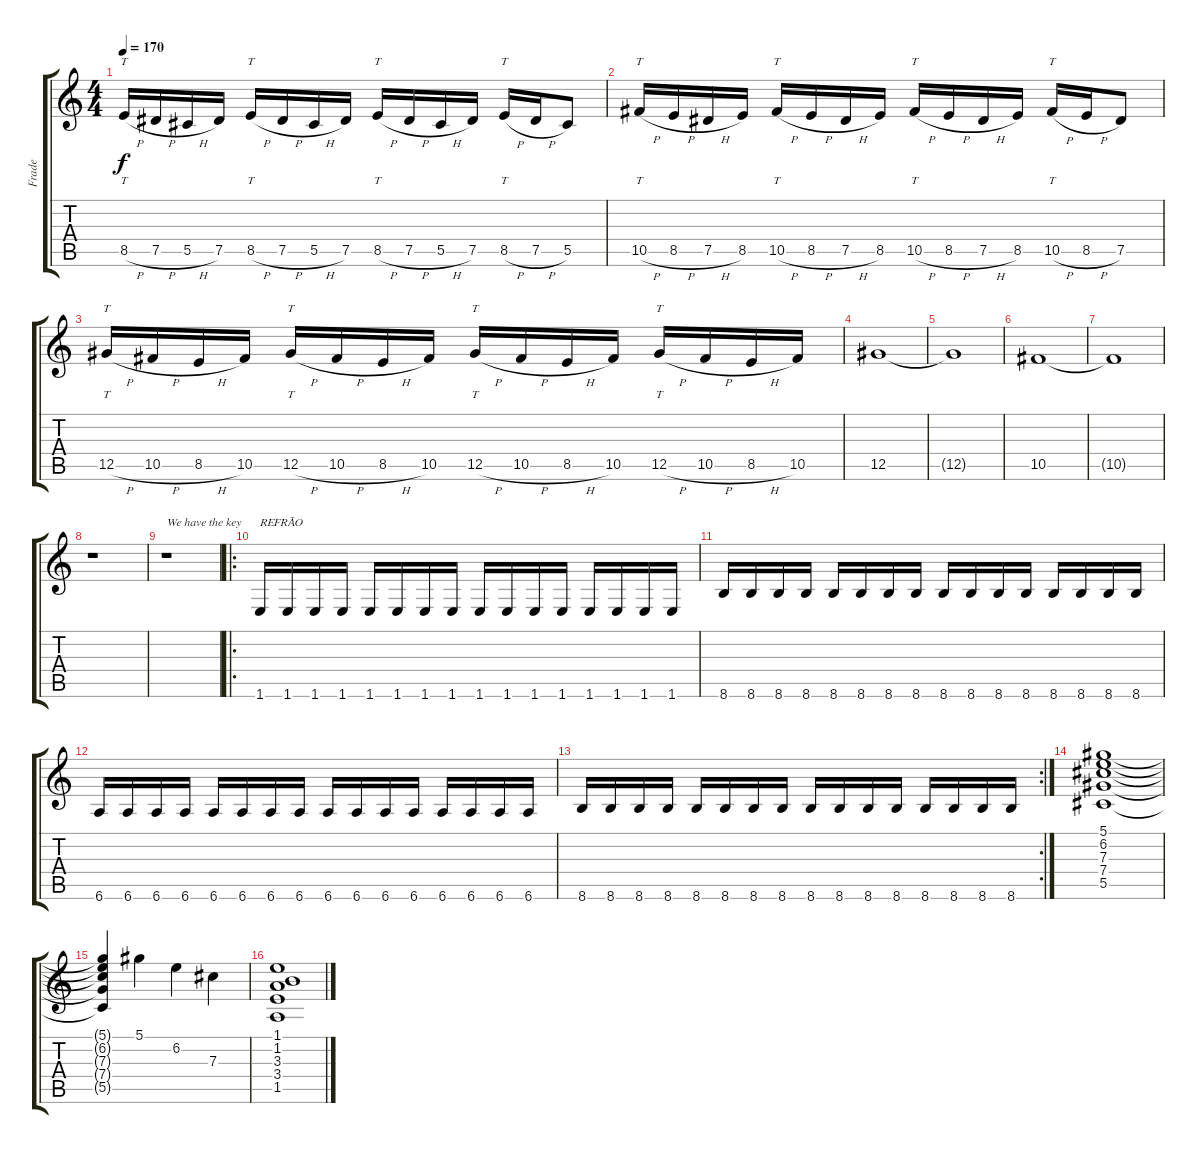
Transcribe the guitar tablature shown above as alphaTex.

\track ("Frade" "Frade") {instrument distortionguitar}
\staff {score tabs}
\tuning (Eb4 Bb3 Gb3 Db3 Ab2 Eb2) {hide}
\ts (4 4)
\tempo 170
\clef g2
\ks c
8.5{h}.16{tt dy f} 7.5{h}.16 5.5{h}.16 7.5.16 8.5{h}.16{tt} 7.5{h}.16 5.5{h}.16 7.5.16 8.5{h}.16{tt} 7.5{h}.16 5.5{h}.16 7.5.16 8.5{h}.16{tt} 7.5{h}.16 5.5.8 |
10.5{h}.16{tt} 8.5{h}.16 7.5{h}.16 8.5.16 10.5{h}.16{tt} 8.5{h}.16 7.5{h}.16 8.5.16 10.5{h}.16{tt} 8.5{h}.16 7.5{h}.16 8.5.16 10.5{h}.16{tt} 8.5{h}.16 7.5.8 |
12.5{h}.16{tt} 10.5{h}.16 8.5{h}.16 10.5.16 12.5{h}.16{tt} 10.5{h}.16 8.5{h}.16 10.5.16 12.5{h}.16{tt} 10.5{h}.16 8.5{h}.16 10.5.16 12.5{h}.16{tt} 10.5{h}.16 8.5{h}.16 10.5.16 |
12.5.1 |
12.5{t}.1 |
10.5.1 |
10.5{t}.1 |
r.1 |
r.1{txt "We have the key"} |
\ro
1.6.16{txt "REFRÃO"} 1.6.16 1.6.16 1.6.16 1.6.16 1.6.16 1.6.16 1.6.16 1.6.16 1.6.16 1.6.16 1.6.16 1.6.16 1.6.16 1.6.16 1.6.16 |
8.6.16 8.6.16 8.6.16 8.6.16 8.6.16 8.6.16 8.6.16 8.6.16 8.6.16 8.6.16 8.6.16 8.6.16 8.6.16 8.6.16 8.6.16 8.6.16 |
6.6.16 6.6.16 6.6.16 6.6.16 6.6.16 6.6.16 6.6.16 6.6.16 6.6.16 6.6.16 6.6.16 6.6.16 6.6.16 6.6.16 6.6.16 6.6.16 |
\rc 2
8.6.16 8.6.16 8.6.16 8.6.16 8.6.16 8.6.16 8.6.16 8.6.16 8.6.16 8.6.16 8.6.16 8.6.16 8.6.16 8.6.16 8.6.16 8.6.16 |
(5.1 6.2 7.3 7.4 5.5).1 |
(5.1{t} 6.2{t} 7.3{t} 7.4{t} 5.5{t}).4 5.1.4 6.2.4 7.3.4 |
(1.1 1.2 3.3 3.4 1.5).1
